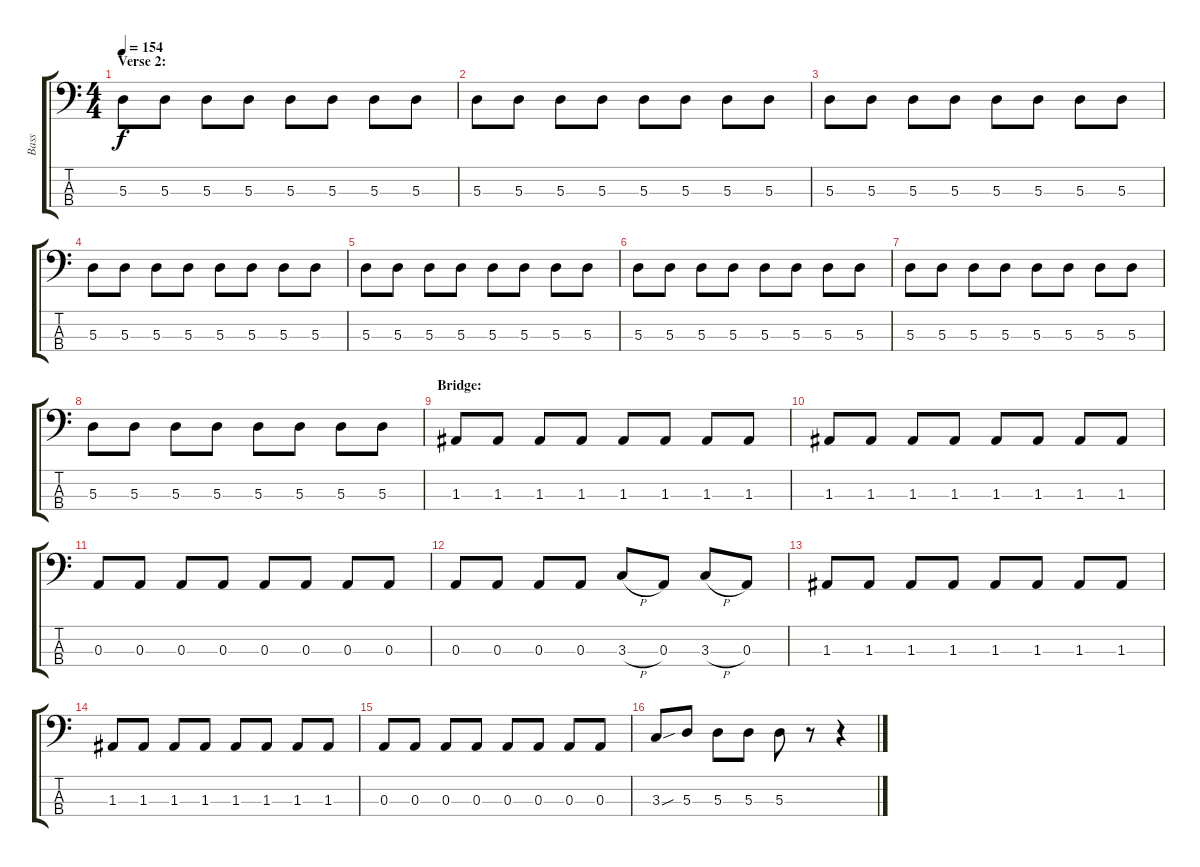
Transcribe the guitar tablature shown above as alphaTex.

\track ("Bass" "Bass") {instrument electricbasspick}
\staff {score tabs}
\tuning (G2 D2 A1 E1) {hide}
\ts (4 4)
\section ("" "Verse 2:")
\tempo 154
\clef f4
\ks c
5.3.8{dy f} 5.3.8 5.3.8 5.3.8 5.3.8 5.3.8 5.3.8 5.3.8 |
5.3.8 5.3.8 5.3.8 5.3.8 5.3.8 5.3.8 5.3.8 5.3.8 |
5.3.8 5.3.8 5.3.8 5.3.8 5.3.8 5.3.8 5.3.8 5.3.8 |
5.3.8 5.3.8 5.3.8 5.3.8 5.3.8 5.3.8 5.3.8 5.3.8 |
5.3.8 5.3.8 5.3.8 5.3.8 5.3.8 5.3.8 5.3.8 5.3.8 |
5.3.8 5.3.8 5.3.8 5.3.8 5.3.8 5.3.8 5.3.8 5.3.8 |
5.3.8 5.3.8 5.3.8 5.3.8 5.3.8 5.3.8 5.3.8 5.3.8 |
5.3.8 5.3.8 5.3.8 5.3.8 5.3.8 5.3.8 5.3.8 5.3.8 |
\section ("" "Bridge:")
1.3.8 1.3.8 1.3.8 1.3.8 1.3.8 1.3.8 1.3.8 1.3.8 |
1.3.8 1.3.8 1.3.8 1.3.8 1.3.8 1.3.8 1.3.8 1.3.8 |
0.3.8 0.3.8 0.3.8 0.3.8 0.3.8 0.3.8 0.3.8 0.3.8 |
0.3.8 0.3.8 0.3.8 0.3.8 3.3{h}.8 0.3.8 3.3{h}.8 0.3.8 |
1.3.8 1.3.8 1.3.8 1.3.8 1.3.8 1.3.8 1.3.8 1.3.8 |
1.3.8 1.3.8 1.3.8 1.3.8 1.3.8 1.3.8 1.3.8 1.3.8 |
0.3.8 0.3.8 0.3.8 0.3.8 0.3.8 0.3.8 0.3.8 0.3.8 |
3.3{sou}.8 5.3.8 5.3.8 5.3.8 5.3.8 r.8 r.4
